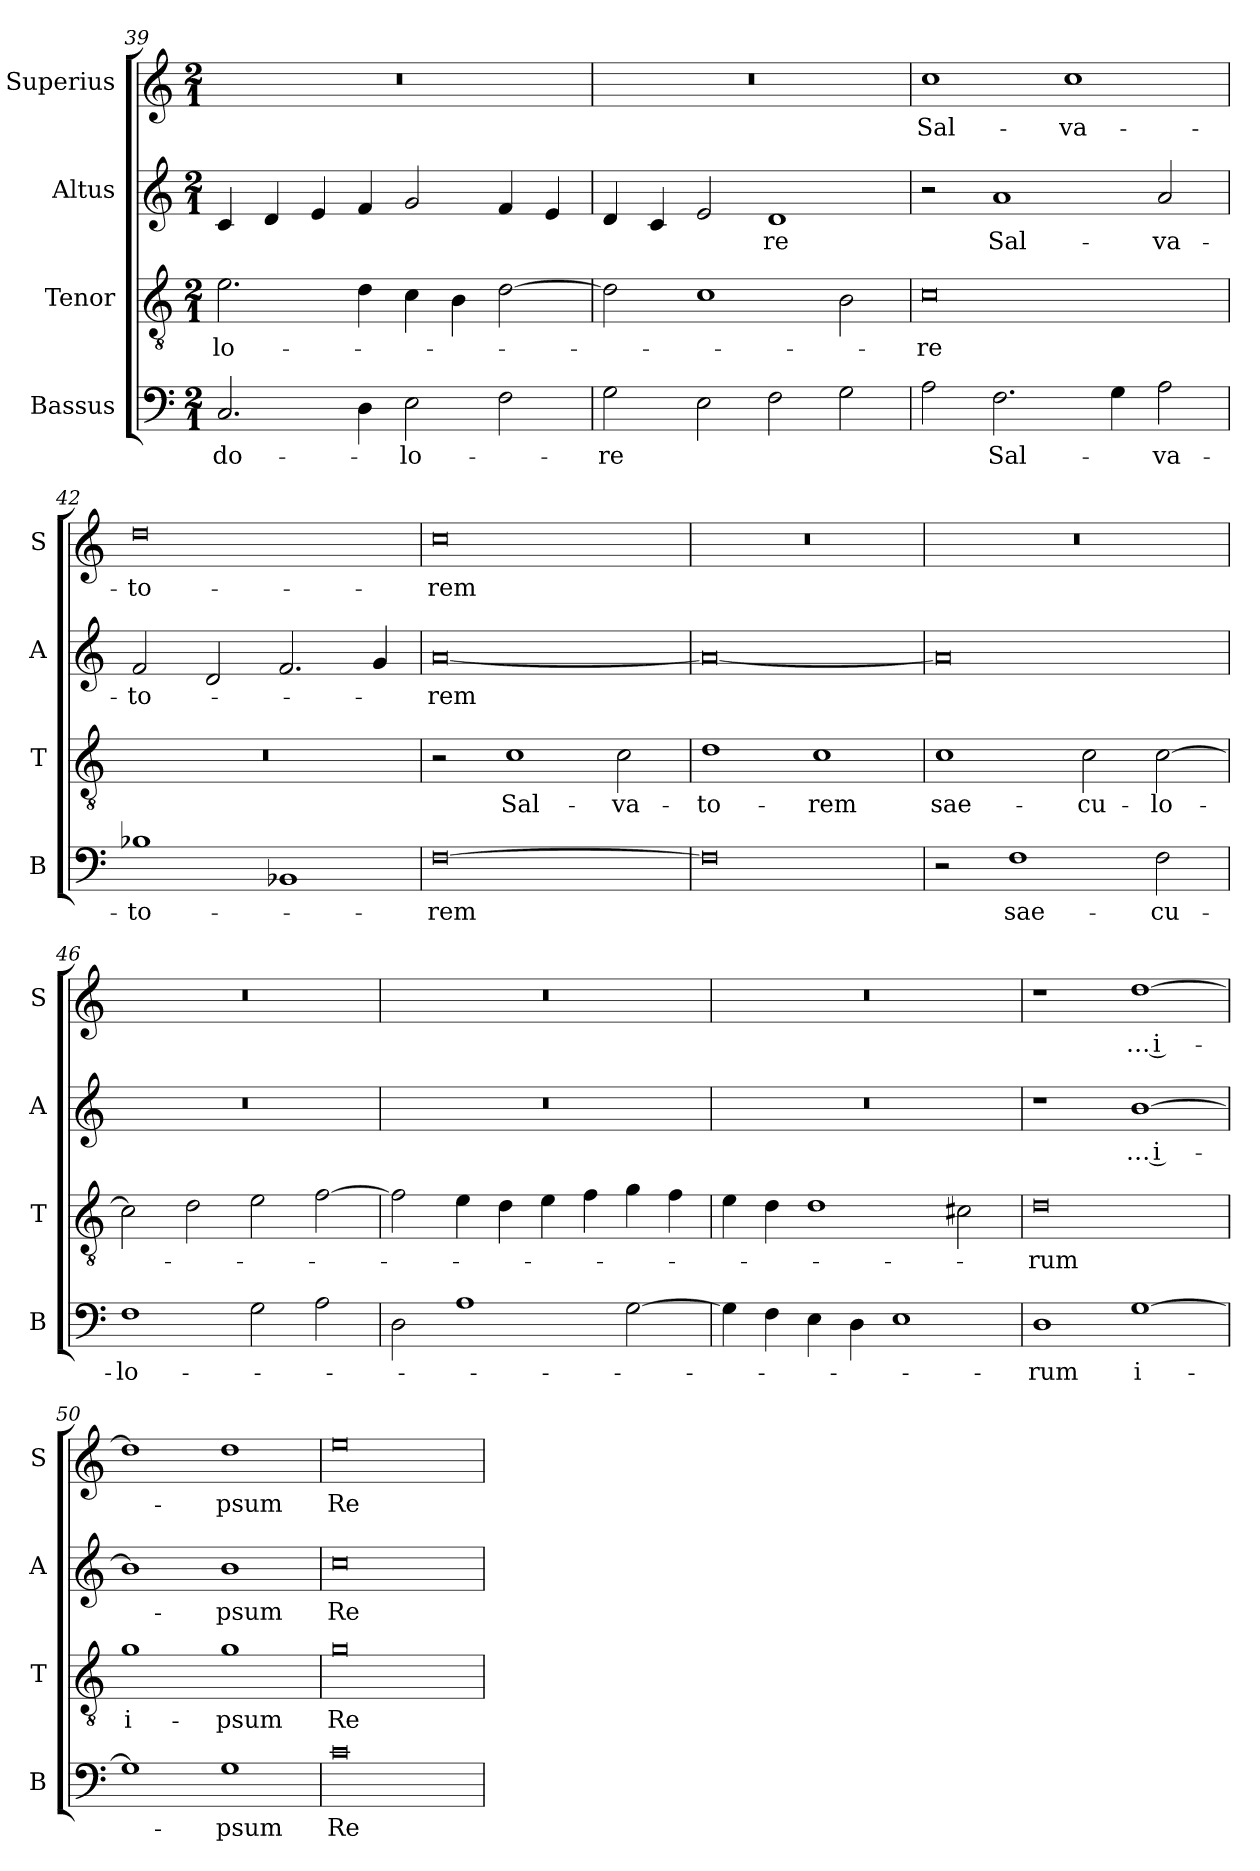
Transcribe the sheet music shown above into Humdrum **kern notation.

**kern	**text	**kern	**text	**kern	**text	**kern	**text
*part4	*part4	*part3	*part3	*part2	*part2	*part1	*part1
*staff4	*staff4	*staff3	*staff3	*staff2	*staff2	*staff1	*staff1
*I"Bassus	*	*I"Tenor	*	*I"Altus	*	*I"Superius	*
*I'B	*	*I'T	*	*I'A	*	*I'S	*
*clefF4	*	*clefGv2	*	*clefG2	*	*clefG2	*
*k[]	*	*k[]	*	*k[]	*	*k[]	*
*M2/1	*	*M2/1	*	*M2/1	*	*M2/1	*
=39	=39	=39	=39	=39	=39	=39	=39
2.C	do-	2.e	-lo-	4c	.	0r	.
.	.	.	.	4d	.	.	.
.	.	.	.	4e	.	.	.
4D	.	4d	.	4f	.	.	.
2E	-lo-	4c	.	2g	.	.	.
.	.	4B	.	.	.	.	.
2F	.	[2d	.	4f	.	.	.
.	.	.	.	4e	.	.	.
=40	=40	=40	=40	=40	=40	=40	=40
2G	-re	2d]	.	4d	.	0r	.
.	.	.	.	4c	.	.	.
2E	.	1c	.	2e	.	.	.
2F	.	.	.	1d	-re	.	.
2G	.	2B	.	.	.	.	.
=41	=41	=41	=41	=41	=41	=41	=41
2A	.	0c	-re	2r	.	1cc	Sal-
2.F	Sal-	.	.	1a	Sal-	.	.
.	.	.	.	.	.	1cc	-va-
4G	.	.	.	.	.	.	.
2A	-va-	.	.	2a	-va-	.	.
=42	=42	=42	=42	=42	=42	=42	=42
1B-X	-to-	0r	.	2f	-to-	0dd	-to-
.	.	.	.	2d	.	.	.
1BB-X	.	.	.	2.f	.	.	.
.	.	.	.	4g	.	.	.
=43	=43	=43	=43	=43	=43	=43	=43
[0F	-rem	2r	.	[0a	-rem	0cc	-rem
.	.	1c	Sal-	.	.	.	.
.	.	2c	-va-	.	.	.	.
=44	=44	=44	=44	=44	=44	=44	=44
0F]	.	1d	-to-	0a_	.	0r	.
.	.	1c	-rem	.	.	.	.
=45	=45	=45	=45	=45	=45	=45	=45
2r	.	1c	sae-	0a]	.	0r	.
1F	sae-	.	.	.	.	.	.
.	.	2c	-cu-	.	.	.	.
2F	-cu-	[2c	-lo-	.	.	.	.
=46	=46	=46	=46	=46	=46	=46	=46
1F	-lo-	2c]	.	0r	.	0r	.
.	.	2d	.	.	.	.	.
2G	.	2e	.	.	.	.	.
2A	.	[2f	.	.	.	.	.
=47	=47	=47	=47	=47	=47	=47	=47
2D	.	2f]	.	0r	.	0r	.
1A	.	4e	.	.	.	.	.
.	.	4d	.	.	.	.	.
.	.	4e	.	.	.	.	.
.	.	4f	.	.	.	.	.
[2G	.	4g	.	.	.	.	.
.	.	4f	.	.	.	.	.
=48	=48	=48	=48	=48	=48	=48	=48
4G]	.	4e	.	0r	.	0r	.
4F	.	4d	.	.	.	.	.
4E	.	1d	.	.	.	.	.
4D	.	.	.	.	.	.	.
1E	.	.	.	.	.	.	.
.	.	2c#X	.	.	.	.	.
=49	=49	=49	=49	=49	=49	=49	=49
1D	-rum	0d	-rum	1r	.	1r	.
[1G	i-	.	.	[1b	… i-	[1dd	… i-
=50	=50	=50	=50	=50	=50	=50	=50
1G]	.	1g	i-	1b]	.	1dd]	.
1G	-psum	1g	-psum	1b	-psum	1dd	-psum
=51	=51	=51	=51	=51	=51	=51	=51
0c	Re-	0g	Re-	0cc	Re-	0ee	Re-
=	=	=	=	=	=	=	=
*-	*-	*-	*-	*-	*-	*-	*-
